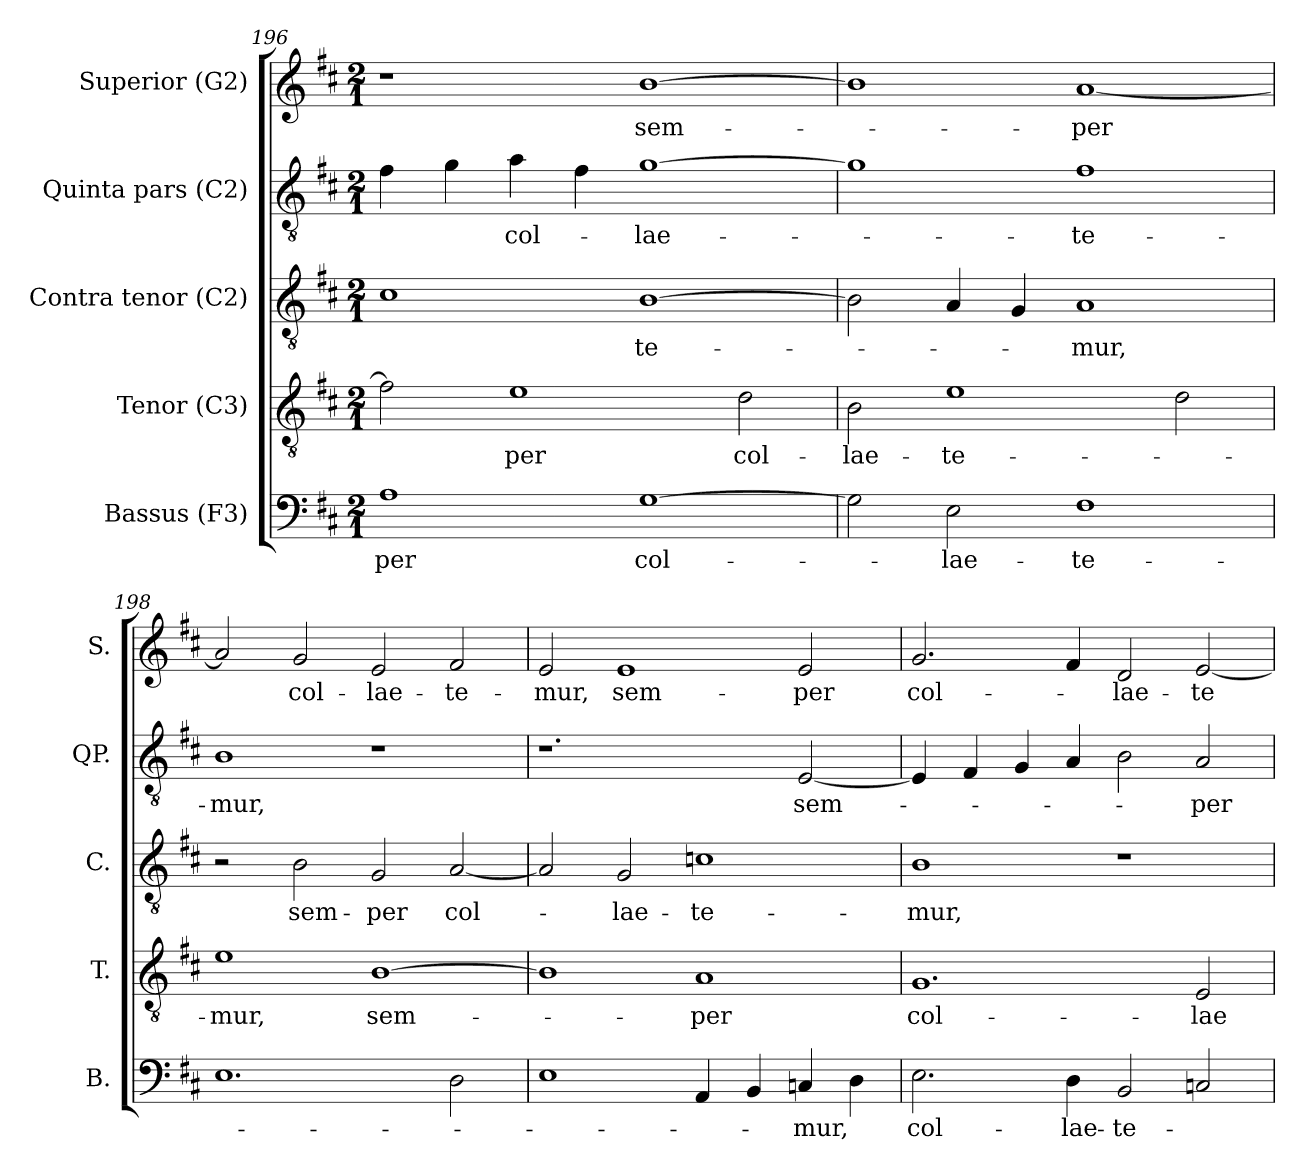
**kern	**text	**kern	**text	**kern	**text	**kern	**text	**kern	**text
*part5	*part5	*part4	*part4	*part3	*part3	*part2	*part2	*part1	*part1
*staff5	*staff5	*staff4	*staff4	*staff3	*staff3	*staff2	*staff2	*staff1	*staff1
*I"Bassus (F3)	*	*I"Tenor (C3)	*	*I"Contra tenor (C2)	*	*I"Quinta pars (C2)	*	*I"Superior (G2)	*
*I'B.	*	*I'T.	*	*I'C.	*	*I'QP.	*	*I'S.	*
*clefF4	*	*clefGv2	*	*clefGv2	*	*clefGv2	*	*clefG2	*
*	*	*ITrd7c12	*	*ITrd7c12	*	*ITrd7c12	*	*	*
*k[f#c#]	*	*k[f#c#]	*	*k[f#c#]	*	*k[f#c#]	*	*k[f#c#]	*
*D:	*	*D:	*	*D:	*	*D:	*	*D:	*
*M2/1	*	*M2/1	*	*M2/1	*	*M2/1	*	*M2/1	*
=196	=196	=196	=196	=196	=196	=196	=196	=196	=196
!	!LO:LY:b:color=#000000	!	!	!	!	!	!	!	!
1Ai	-per	2F#i\]	.	1C#i	.	4F#i\	.	1r	.
.	.	.	.	.	.	4Gi\	.	.	.
!	!	!	!LO:LY:b:color=#000000	!	!	!	!	!	!
!	!	!	!	!	!	!	!LO:LY:b:color=#000000	!	!
.	.	1Ei	-per	.	.	4Ai\	col-	.	.
.	.	.	.	.	.	4F#i\	.	.	.
!	!LO:LY:b:color=#000000	!	!	!	!	!	!	!	!
!	!	!	!	!	!LO:LY:b:color=#000000	!	!	!	!
!	!	!	!	!	!	!	!LO:LY:b:color=#000000	!	!
!	!	!	!	!	!	!	!	!	!LO:LY:b:color=#000000
[1Gi	col-	.	.	[1BBi	-te-	[1Gi	-lae-	[1bi	sem-
!	!	!	!LO:LY:b:color=#000000	!	!	!	!	!	!
.	.	2Di\	col-	.	.	.	.	.	.
!!LO:LB:g=z
=197	=197	=197	=197	=197	=197	=197	=197	=197	=197
!	!	!	!LO:LY:b:color=#000000	!	!	!	!	!	!
2Gi\]	.	2BBi\	-lae-	2BBi\]	.	1Gi]	.	1bi]	.
!	!LO:LY:b:color=#000000	!	!	!	!	!	!	!	!
!	!	!	!LO:LY:b:color=#000000	!	!	!	!	!	!
2Ei\	-lae-	1Ei	-te-	4AAi/	.	.	.	.	.
.	.	.	.	4GGi/	.	.	.	.	.
!	!LO:LY:b:color=#000000	!	!	!	!	!	!	!	!
!	!	!	!	!	!LO:LY:b:color=#000000	!	!	!	!
!	!	!	!	!	!	!	!LO:LY:b:color=#000000	!	!
!	!	!	!	!	!	!	!	!	!LO:LY:b:color=#000000
1F#i	-te-	.	.	1AAi	-mur,	1F#i	-te-	[1ai	-per
.	.	2Di\	.	.	.	.	.	.	.
=198	=198	=198	=198	=198	=198	=198	=198	=198	=198
!	!	!	!LO:LY:b:color=#000000	!	!	!	!	!	!
!	!	!	!	!	!	!	!LO:LY:b:color=#000000	!	!
1.Ei	.	1Ei	-mur,	2r	.	1BBi	-mur,	2ai/]	.
!	!	!	!	!	!LO:LY:b:color=#000000	!	!	!	!
!	!	!	!	!	!	!	!	!	!LO:LY:b:color=#000000
.	.	.	.	2BBi\	sem-	.	.	2gi/	col-
!	!	!	!LO:LY:b:color=#000000	!	!	!	!	!	!
!	!	!	!	!	!LO:LY:b:color=#000000	!	!	!	!
!	!	!	!	!	!	!	!	!	!LO:LY:b:color=#000000
.	.	[1BBi	sem-	2GGi/	-per	1r	.	2ei/	-lae-
!	!	!	!	!	!LO:LY:b:color=#000000	!	!	!	!
!	!	!	!	!	!	!	!	!	!LO:LY:b:color=#000000
2Di\	.	.	.	[2AAi/	col-	.	.	2f#i/	-te-
=199	=199	=199	=199	=199	=199	=199	=199	=199	=199
!	!	!	!	!	!	!	!	!	!LO:LY:b:color=#000000
1Ei	.	1BBi]	.	2AAi/]	.	1.r	.	2ei/	-mur,
!	!	!	!	!	!LO:LY:b:color=#000000	!	!	!	!
!	!	!	!	!	!	!	!	!	!LO:LY:b:color=#000000
.	.	.	.	2GGi/	-lae-	.	.	1ei	sem-
!	!	!	!LO:LY:b:color=#000000	!	!	!	!	!	!
!	!	!	!	!	!LO:LY:b:color=#000000	!	!	!	!
4AAi/	.	1AAi	-per	1Ci	-te-	.	.	.	.
4BBi/	.	.	.	.	.	.	.	.	.
!	!LO:LY:b:color=#000000	!	!	!	!	!	!	!	!
!	!	!	!	!	!	!	!LO:LY:b:color=#000000	!	!
!	!	!	!	!	!	!	!	!	!LO:LY:b:color=#000000
4Ci/	-mur,	.	.	.	.	[2EEi/	sem-	2ei/	-per
4Di\	.	.	.	.	.	.	.	.	.
!!LO:LB:g=z
=200	=200	=200	=200	=200	=200	=200	=200	=200	=200
!	!LO:LY:b:color=#000000	!	!	!	!	!	!	!	!
!	!	!	!LO:LY:b:color=#000000	!	!	!	!	!	!
!	!	!	!	!	!LO:LY:b:color=#000000	!	!	!	!
!	!	!	!	!	!	!	!	!	!LO:LY:b:color=#000000
2.Ei\	col-	1.GGi	col-	1BBi	-mur,	4EEi/]	.	2.gi/	col-
.	.	.	.	.	.	4FF#i/	.	.	.
.	.	.	.	.	.	4GGi/	.	.	.
!	!LO:LY:b:color=#000000	!	!	!	!	!	!	!	!
4Di\	-lae-	.	.	.	.	4AAi/	.	4f#i/	.
!	!LO:LY:b:color=#000000	!	!	!	!	!	!	!	!
!	!	!	!	!	!	!	!	!	!LO:LY:b:color=#000000
2BBi/	-te-	.	.	1r	.	2BBi\	.	2di/	-lae-
!	!	!	!LO:LY:b:color=#000000	!	!	!	!	!	!
!	!	!	!	!	!	!	!LO:LY:b:color=#000000	!	!
!	!	!	!	!	!	!	!	!	!LO:LY:b:color=#000000
2Ci/	.	2EEi/	-lae-	.	.	2AAi/	-per	[2ei/	-te-
=	=	=	=	=	=	=	=	=	=
*-	*-	*-	*-	*-	*-	*-	*-	*-	*-
